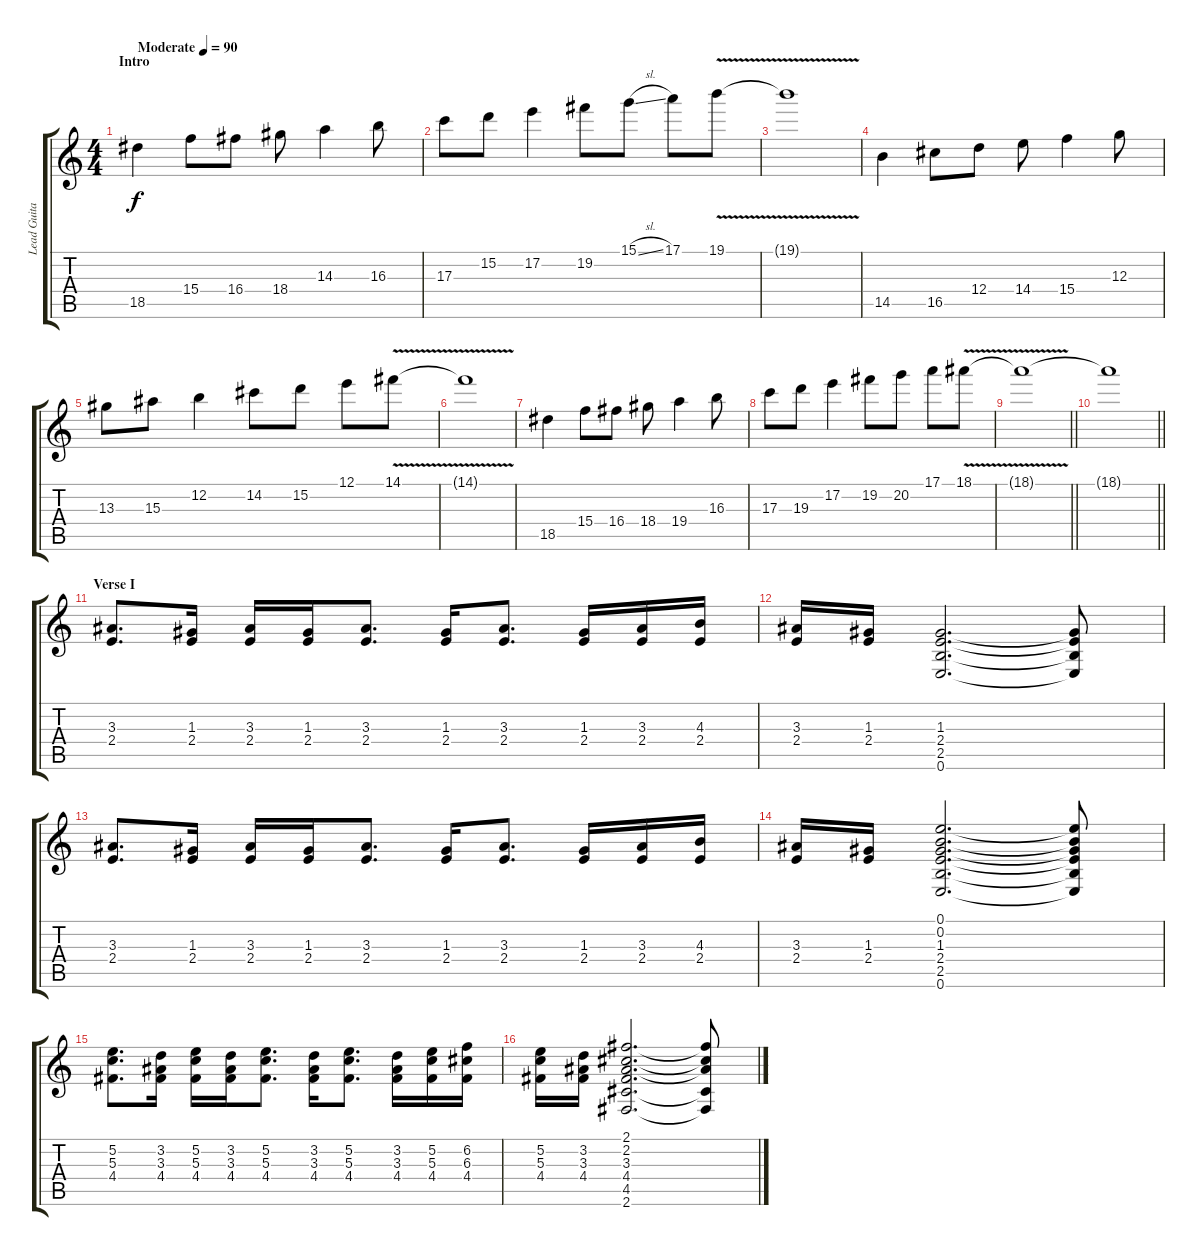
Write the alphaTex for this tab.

\track ("Lead Guitar" "Lead Guita") {instrument distortionguitar}
\staff {score tabs}
\tuning (E4 B3 G3 D3 A2 E2) {hide}
\ts (4 4)
\section ("" "Intro")
\tempo (90 "Moderate")
\clef g2
\ks c
18.5.4{dy f instrument distortionguitar} 15.4.8 16.4.8 18.4.8 14.3.4 16.3.8 |
17.3.8 15.2.8 17.2.4 19.2.8 15.1{sl}.8 17.1.8 19.1{v}.8 |
19.1{v t}.1 |
14.5.4 16.5.8 12.4.8 14.4.8 15.4.4 12.3.8 |
13.3.8 15.3.8 12.2.4 14.2.8 15.2.8 12.1.8 14.1{v}.8 |
14.1{v t}.1 |
18.5.4 15.4.8 16.4.8 18.4.8 19.4.4 16.3.8 |
17.3.8 19.3.8 17.2.4 19.2.8 20.2.8 17.1.8 18.1{v}.8 |
\barLineRight lightlight
18.1{t}.1{volume 5} |
\barLineRight lightlight
18.1{t}.1 |
\section ("" "Verse I")
(3.3 2.4).8{d volume 12} (1.3 2.4).16 (3.3 2.4).16 (1.3 2.4).16 (3.3 2.4).8{d} (1.3 2.4).16 (3.3 2.4).8{d} (1.3 2.4).16 (3.3 2.4).16 (4.3 2.4).16 |
(3.3 2.4).16 (1.3 2.4).16 (1.3 2.4 2.5 0.6).2{d} (1.3{t} 2.4{t} 2.5{t} 0.6{t}).8 |
(3.3 2.4).8{d} (1.3 2.4).16 (3.3 2.4).16 (1.3 2.4).16 (3.3 2.4).8{d} (1.3 2.4).16 (3.3 2.4).8{d} (1.3 2.4).16 (3.3 2.4).16 (4.3 2.4).16 |
(3.3 2.4).16 (1.3 2.4).16 (0.1 0.2 1.3 2.4 2.5 0.6).2{d} (0.1{t} 0.2{t} 1.3{t} 2.4{t} 2.5{t} 0.6{t}).8 |
(5.2 5.3 4.4).8{d} (3.2 3.3 4.4).16 (5.2 5.3 4.4).16 (3.2 3.3 4.4).16 (5.2 5.3 4.4).8{d} (3.2 3.3 4.4).16 (5.2 5.3 4.4).8{d} (3.2 3.3 4.4).16 (5.2 5.3 4.4).16 (6.2 6.3 4.4).16 |
(5.2 5.3 4.4).16 (3.2 3.3 4.4).16 (2.1 2.2 3.3 4.4 4.5 2.6).2{d} (2.1{t} 2.2{t} 3.3{t} 4.5{t} 2.6{t}).8
